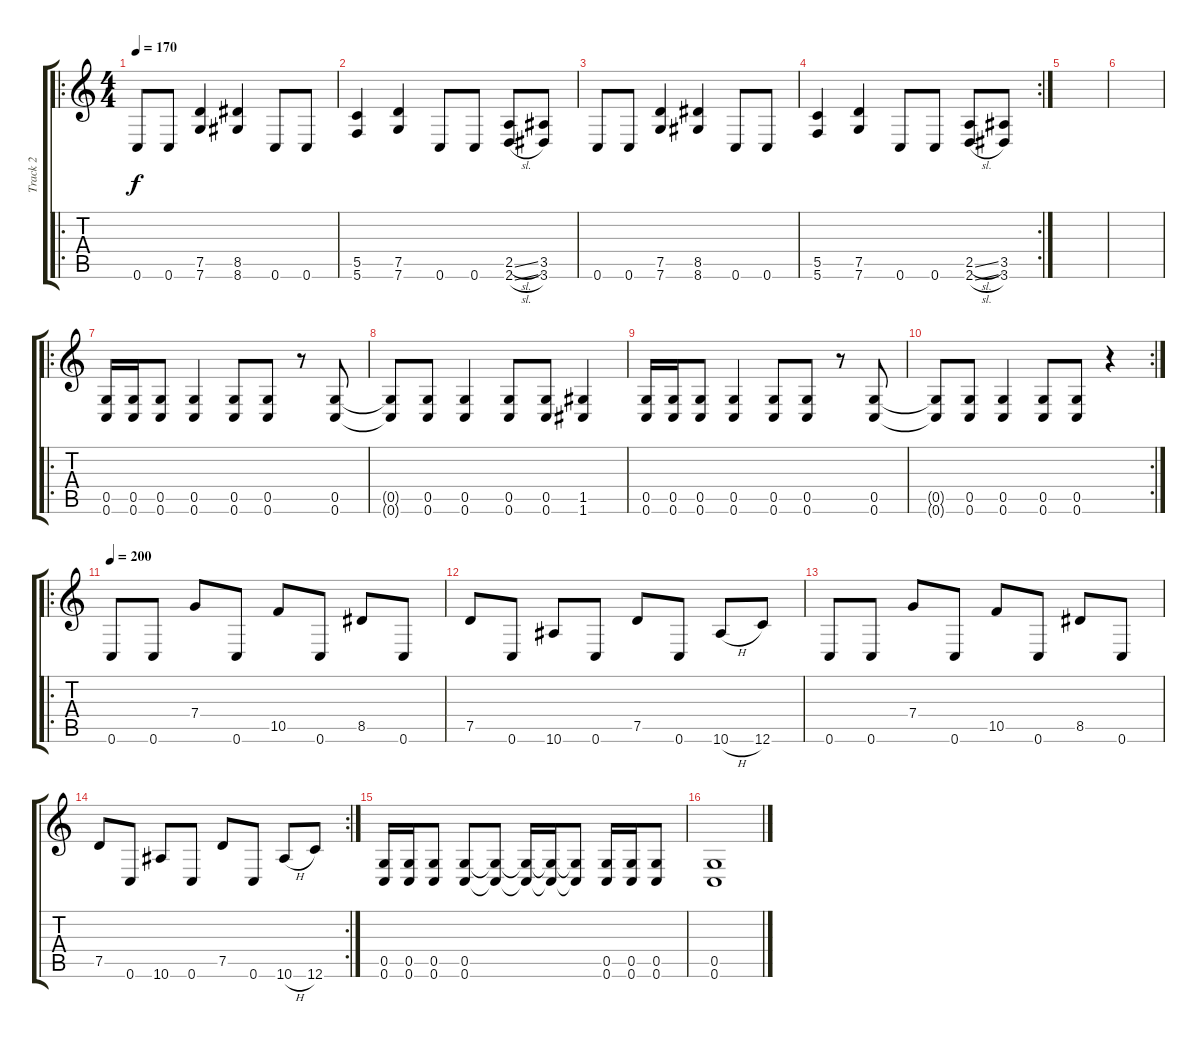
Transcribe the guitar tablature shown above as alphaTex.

\track ("Track 2" "Track 2") {instrument distortionguitar}
\staff {score tabs}
\tuning (D4 A3 F3 C3 G2 C2) {hide}
\ro
\ts (4 4)
\tempo 170
\clef g2
\ks c
0.6.8{dy f} 0.6.8 (7.5 7.6).4 (8.5 8.6).4 0.6.8 0.6.8 |
(5.5 5.6).4 (7.5 7.6).4 0.6.8 0.6.8 (2.5{sl} 2.6{sl}).8 (3.5 3.6).8 |
0.6.8 0.6.8 (7.5 7.6).4 (8.5 8.6).4 0.6.8 0.6.8 |
\rc 2
(5.5 5.6).4 (7.5 7.6).4 0.6.8 0.6.8 (2.5{sl} 2.6{sl}).8 (3.5 3.6).8 |
|
|
\ro
(0.5 0.6).16 (0.5 0.6).16 (0.5 0.6).8 (0.5 0.6).4 (0.5 0.6).8 (0.5 0.6).8 r.8 (0.5 0.6).8 |
(0.5{t} 0.6{t}).8 (0.5 0.6).8 (0.5 0.6).4 (0.5 0.6).8 (0.5 0.6).8 (1.5 1.6).4 |
(0.5 0.6).16 (0.5 0.6).16 (0.5 0.6).8 (0.5 0.6).4 (0.5 0.6).8 (0.5 0.6).8 r.8 (0.5 0.6).8 |
\rc 2
(0.5{t} 0.6{t}).8 (0.5 0.6).8 (0.5 0.6).4 (0.5 0.6).8 (0.5 0.6).8 r.4 |
\ro
\tempo 200
0.6.8 0.6.8 7.4.8 0.6.8 10.5.8 0.6.8 8.5.8 0.6.8 |
7.5.8 0.6.8 10.6.8 0.6.8 7.5.8 0.6.8 10.6{h}.8 12.6.8 |
0.6.8 0.6.8 7.4.8 0.6.8 10.5.8 0.6.8 8.5.8 0.6.8 |
\rc 2
7.5.8 0.6.8 10.6.8 0.6.8 7.5.8 0.6.8 10.6{h}.8 12.6.8 |
(0.5 0.6).16 (0.5 0.6).16 (0.5 0.6).8 (0.5 0.6).8 (0.5{t} 0.6{t}).8 (0.5{t} 0.6{t}).16 (0.5{t} 0.6{t}).16 (0.5{t} 0.6{t}).8 (0.5 0.6).16 (0.5 0.6).16 (0.5 0.6).8 |
(0.5 0.6).1
